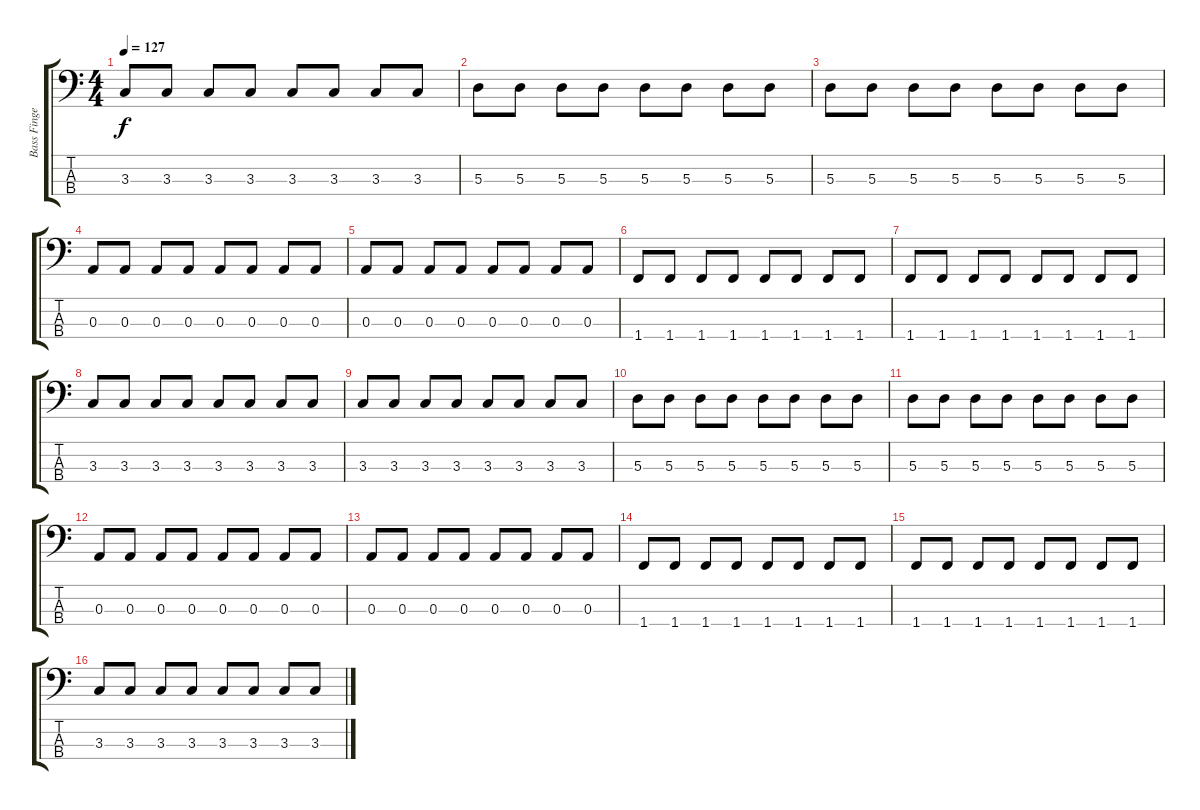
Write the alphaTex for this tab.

\track ("Bass Finger" "Bass Finge") {instrument electricbassfinger}
\staff {score tabs}
\tuning (G2 D2 A1 E1) {hide}
\ts (4 4)
\tempo 127
\clef f4
\ks c
3.3.8{dy f} 3.3.8 3.3.8 3.3.8 3.3.8 3.3.8 3.3.8 3.3.8 |
5.3.8 5.3.8 5.3.8 5.3.8 5.3.8 5.3.8 5.3.8 5.3.8 |
5.3.8 5.3.8 5.3.8 5.3.8 5.3.8 5.3.8 5.3.8 5.3.8 |
0.3.8 0.3.8 0.3.8 0.3.8 0.3.8 0.3.8 0.3.8 0.3.8 |
0.3.8 0.3.8 0.3.8 0.3.8 0.3.8 0.3.8 0.3.8 0.3.8 |
1.4.8 1.4.8 1.4.8 1.4.8 1.4.8 1.4.8 1.4.8 1.4.8 |
1.4.8 1.4.8 1.4.8 1.4.8 1.4.8 1.4.8 1.4.8 1.4.8 |
3.3.8 3.3.8 3.3.8 3.3.8 3.3.8 3.3.8 3.3.8 3.3.8 |
3.3.8 3.3.8 3.3.8 3.3.8 3.3.8 3.3.8 3.3.8 3.3.8 |
5.3.8 5.3.8 5.3.8 5.3.8 5.3.8 5.3.8 5.3.8 5.3.8 |
5.3.8 5.3.8 5.3.8 5.3.8 5.3.8 5.3.8 5.3.8 5.3.8 |
0.3.8 0.3.8 0.3.8 0.3.8 0.3.8 0.3.8 0.3.8 0.3.8 |
0.3.8 0.3.8 0.3.8 0.3.8 0.3.8 0.3.8 0.3.8 0.3.8 |
1.4.8{volume 14} 1.4.8 1.4.8 1.4.8 1.4.8 1.4.8 1.4.8 1.4.8 |
1.4.8{volume 12} 1.4.8 1.4.8 1.4.8 1.4.8 1.4.8 1.4.8 1.4.8 |
3.3.8{volume 10} 3.3.8 3.3.8 3.3.8 3.3.8 3.3.8 3.3.8 3.3.8
